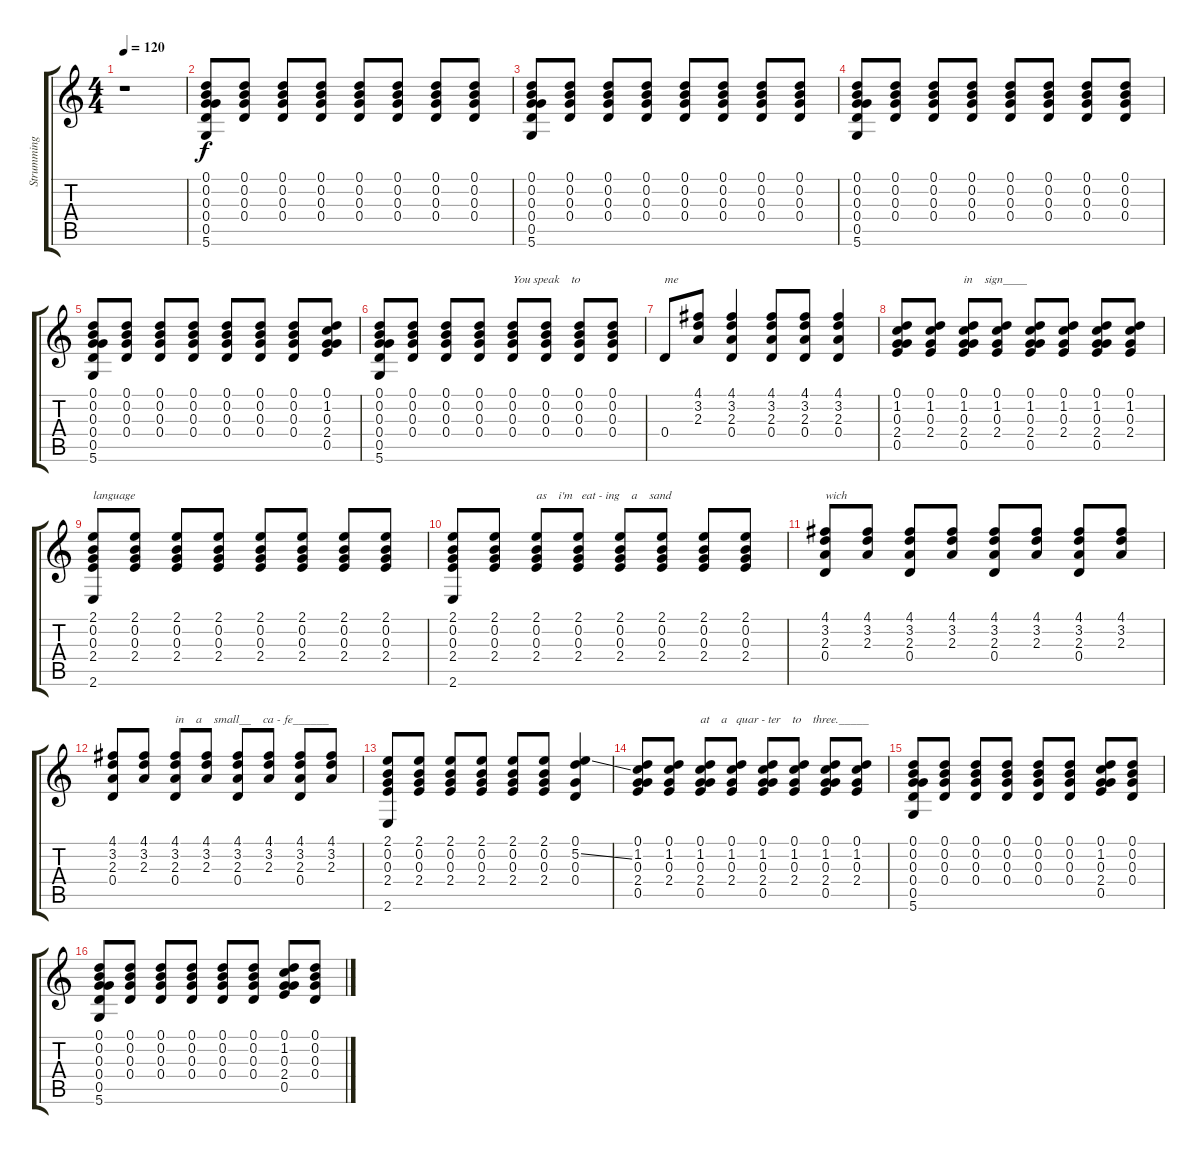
\track ("Strumming" "Strumming") {instrument acousticguitarnylon}
\staff {score tabs}
\tuning (D4 B3 G3 D3 G3 D2) {hide}
\ts (4 4)
\tempo 120
\clef g2
\ks c
r.1{dy f instrument acousticguitarnylon} |
(0.1 0.2 0.3 0.4 0.5 5.6).8 (0.1 0.2 0.3 0.4).8 (0.1 0.2 0.3 0.4).8 (0.1 0.2 0.3 0.4).8 (0.1 0.2 0.3 0.4).8 (0.1 0.2 0.3 0.4).8 (0.1 0.2 0.3 0.4).8 (0.1 0.2 0.3 0.4).8 |
(0.1 0.2 0.3 0.4 0.5 5.6).8 (0.1 0.2 0.3 0.4).8 (0.1 0.2 0.3 0.4).8 (0.1 0.2 0.3 0.4).8 (0.1 0.2 0.3 0.4).8 (0.1 0.2 0.3 0.4).8 (0.1 0.2 0.3 0.4).8 (0.1 0.2 0.3 0.4).8 |
(0.1 0.2 0.3 0.4 0.5 5.6).8 (0.1 0.2 0.3 0.4).8 (0.1 0.2 0.3 0.4).8 (0.1 0.2 0.3 0.4).8 (0.1 0.2 0.3 0.4).8 (0.1 0.2 0.3 0.4).8 (0.1 0.2 0.3 0.4).8 (0.1 0.2 0.3 0.4).8 |
(0.1 0.2 0.3 0.4 0.5 5.6).8 (0.1 0.2 0.3 0.4).8 (0.1 0.2 0.3 0.4).8 (0.1 0.2 0.3 0.4).8 (0.1 0.2 0.3 0.4).8 (0.1 0.2 0.3 0.4).8 (0.1 0.2 0.3 0.4).8 (0.1 1.2 0.3 2.4 0.5).8 |
(0.1 0.2 0.3 0.4 0.5 5.6).8 (0.1 0.2 0.3 0.4).8 (0.1 0.2 0.3 0.4).8 (0.1 0.2 0.3 0.4).8 (0.1 0.2 0.3 0.4).8{txt "You speak    to"} (0.1 0.2 0.3 0.4).8 (0.1 0.2 0.3 0.4).8 (0.1 0.2 0.3 0.4).8 |
0.4.8{txt "me"} (4.1 3.2 2.3).8 (4.1 3.2 2.3 0.4).4 (4.1 3.2 2.3 0.4).8 (4.1 3.2 2.3 0.4).8 (4.1 3.2 2.3 0.4).4 |
(0.1 1.2 0.3 2.4 0.5).8 (0.1 1.2 0.3 2.4).8 (0.1 1.2 0.3 2.4 0.5).8{txt "in    sign____"} (0.1 1.2 0.3 2.4).8 (0.1 1.2 0.3 2.4 0.5).8 (0.1 1.2 0.3 2.4).8 (0.1 1.2 0.3 2.4 0.5).8 (0.1 1.2 0.3 2.4).8 |
(2.1 0.2 0.3 2.4 2.6).8{txt "language"} (2.1 0.2 0.3 2.4).8 (2.1 0.2 0.3 2.4).8 (2.1 0.2 0.3 2.4).8 (2.1 0.2 0.3 2.4).8 (2.1 0.2 0.3 2.4).8 (2.1 0.2 0.3 2.4).8 (2.1 0.2 0.3 2.4).8 |
(2.1 0.2 0.3 2.4 2.6).8 (2.1 0.2 0.3 2.4).8 (2.1 0.2 0.3 2.4).8{txt "as    i'm   eat - ing    a    sand"} (2.1 0.2 0.3 2.4).8 (2.1 0.2 0.3 2.4).8 (2.1 0.2 0.3 2.4).8 (2.1 0.2 0.3 2.4).8 (2.1 0.2 0.3 2.4).8 |
(4.1 3.2 2.3 0.4).8{txt "wich"} (4.1 3.2 2.3).8 (4.1 3.2 2.3 0.4).8 (4.1 3.2 2.3).8 (4.1 3.2 2.3 0.4).8 (4.1 3.2 2.3).8 (4.1 3.2 2.3 0.4).8 (4.1 3.2 2.3).8 |
(4.1 3.2 2.3 0.4).8 (4.1 3.2 2.3).8 (4.1 3.2 2.3 0.4).8{txt "in    a    small__    ca - fe______"} (4.1 3.2 2.3).8 (4.1 3.2 2.3 0.4).8 (4.1 3.2 2.3).8 (4.1 3.2 2.3 0.4).8 (4.1 3.2 2.3).8 |
(2.1 0.2 0.3 2.4 2.6).8 (2.1 0.2 0.3 2.4).8 (2.1 0.2 0.3 2.4).8 (2.1 0.2 0.3 2.4).8 (2.1 0.2 0.3 2.4).8 (2.1 0.2 0.3 2.4).8 (0.1 5.2{ss} 0.3 0.4).4 |
(0.1 1.2 0.3 2.4 0.5).8 (0.1 1.2 0.3 2.4).8 (0.1 1.2 0.3 2.4 0.5).8{txt "at    a   quar - ter    to    three._____"} (0.1 1.2 0.3 2.4).8 (0.1 1.2 0.3 2.4 0.5).8 (0.1 1.2 0.3 2.4).8 (0.1 1.2 0.3 2.4 0.5).8 (0.1 1.2 0.3 2.4).8 |
(0.1 0.2 0.3 0.4 0.5 5.6).8 (0.1 0.2 0.3 0.4).8 (0.1 0.2 0.3 0.4).8 (0.1 0.2 0.3 0.4).8 (0.1 0.2 0.3 0.4).8 (0.1 0.2 0.3 0.4).8 (0.1 1.2 0.3 2.4 0.5).8 (0.1 0.2 0.3 0.4).8 |
(0.1 0.2 0.3 0.4 0.5 5.6).8 (0.1 0.2 0.3 0.4).8 (0.1 0.2 0.3 0.4).8 (0.1 0.2 0.3 0.4).8 (0.1 0.2 0.3 0.4).8 (0.1 0.2 0.3 0.4).8 (0.1 1.2 0.3 2.4 0.5).8 (0.1 0.2 0.3 0.4).8
